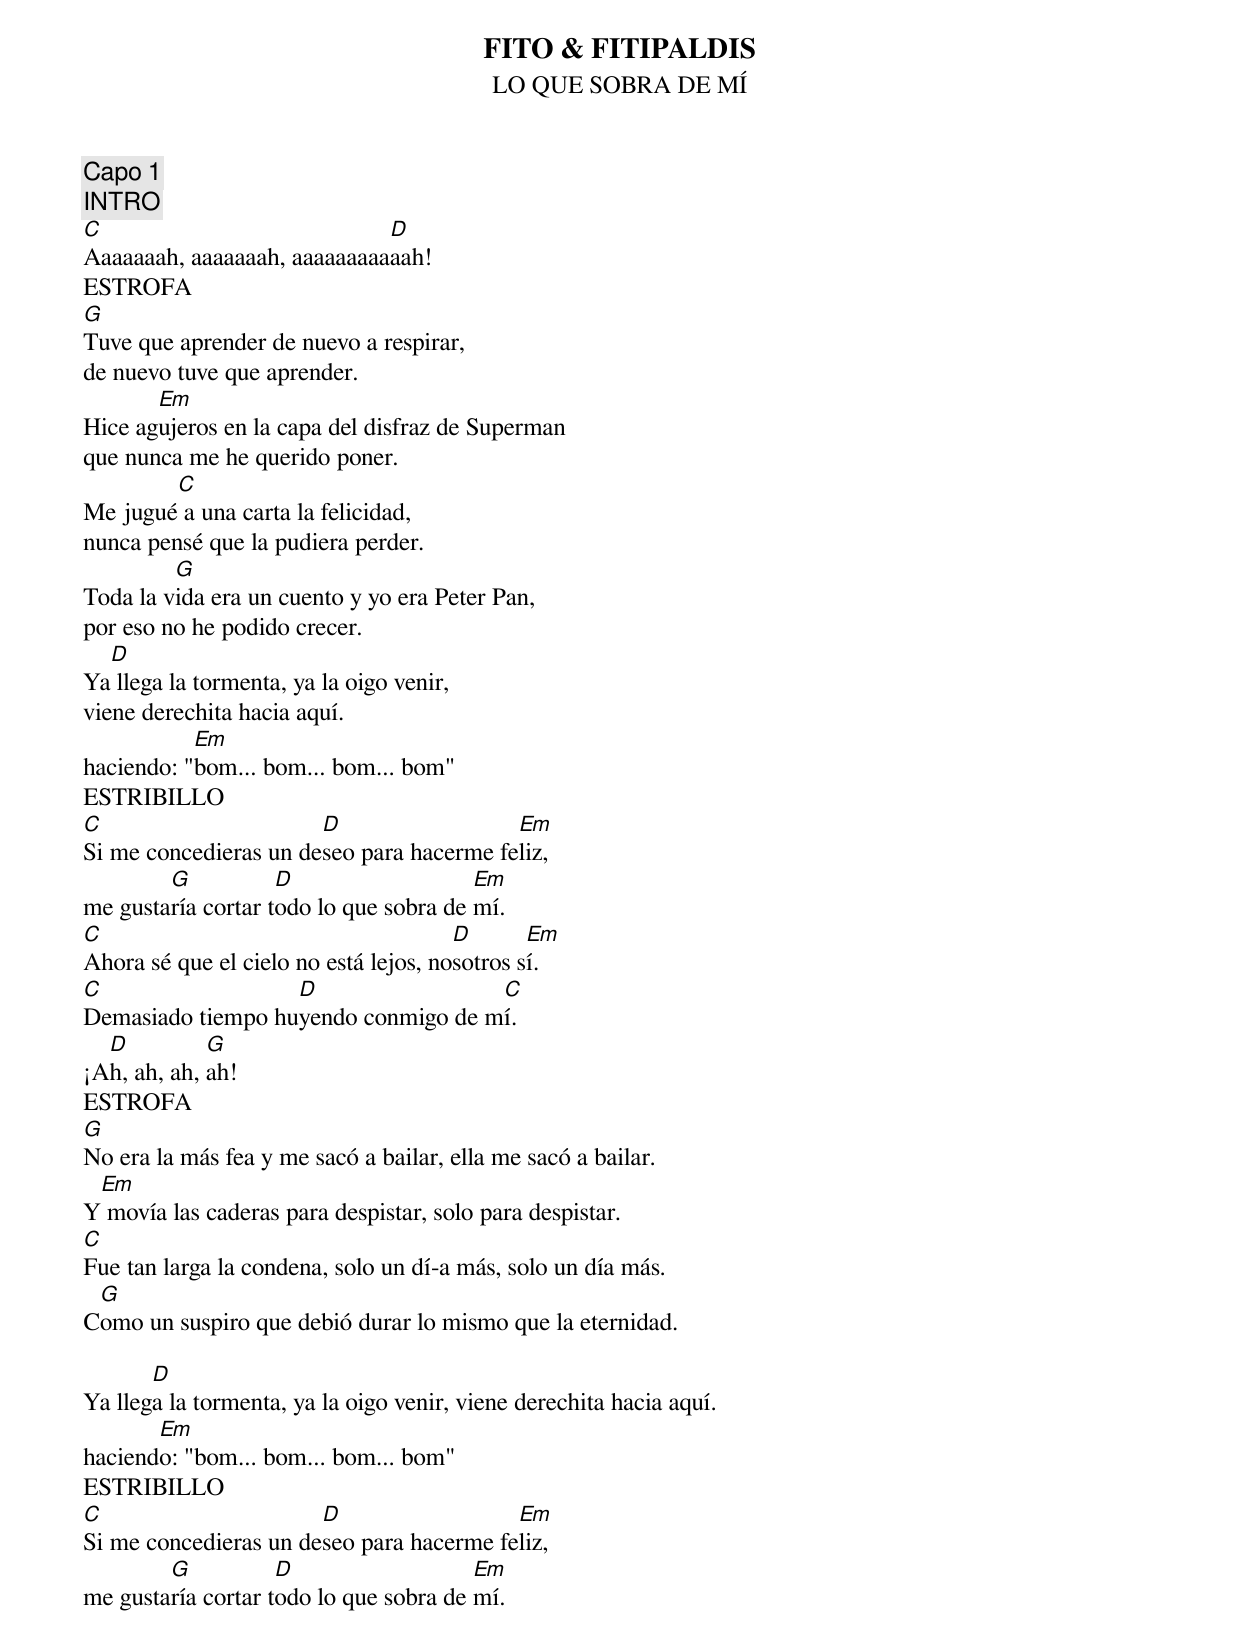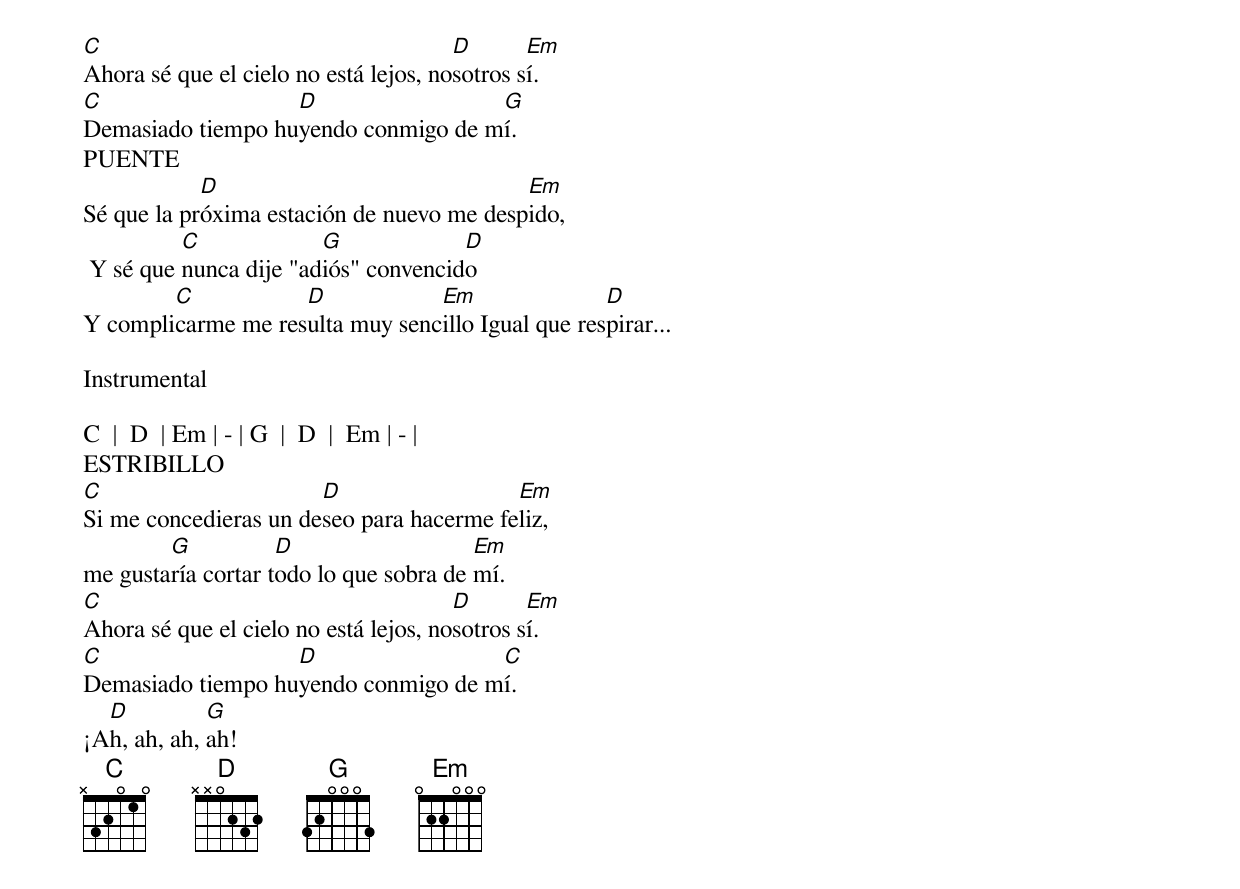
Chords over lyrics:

FITO & FITIPALDIS
LO QUE SOBRA DE MÍ
Capo 1
INTRO
C                            D
Aaaaaaah, aaaaaaah, aaaaaaaaaaah!
ESTROFA
G
Tuve que aprender de nuevo a respirar,
de nuevo tuve que aprender.
       Em
Hice agujeros en la capa del disfraz de Superman
que nunca me he querido poner.
        C
Me jugué a una carta la felicidad,
nunca pensé que la pudiera perder.
         G
Toda la vida era un cuento y yo era Peter Pan,
por eso no he podido crecer.
  D
Ya llega la tormenta, ya la oigo venir,
viene derechita hacia aquí.
           Em
haciendo: "bom... bom... bom... bom"
ESTRIBILLO
C                      D                  Em
Si me concedieras un deseo para hacerme feliz,
        G           D                   Em
me gustaría cortar todo lo que sobra de mí.
C                                      D       Em
Ahora sé que el cielo no está lejos, nosotros sí.
C                  D                 C
Demasiado tiempo huyendo conmigo de mí.
  D          G
¡Ah, ah, ah, ah!
ESTROFA
G
No era la más fea y me sacó a bailar, ella me sacó a bailar.
 Em
Y movía las caderas para despistar, solo para despistar.
C
Fue tan larga la condena, solo un dí­a más, solo un día más.
 G
Como un suspiro que debió durar lo mismo que la eternidad.

       D
Ya llega la tormenta, ya la oigo venir, viene derechita hacia aquí.
       Em
haciendo: "bom... bom... bom... bom"
ESTRIBILLO
C                      D                  Em
Si me concedieras un deseo para hacerme feliz,
        G           D                   Em
me gustaría cortar todo lo que sobra de mí.
C                                      D       Em
Ahora sé que el cielo no está lejos, nosotros sí.
C                  D                 G
Demasiado tiempo huyendo conmigo de mí.
PUENTE
            D                              Em
Sé que la próxima estación de nuevo me despido,
          C             G             D
 Y sé que nunca dije "adiós" convencido
        C           D            Em	           D
Y complicarme me resulta muy sencillo Igual que respirar...

Instrumental

C  |  D  | Em | - | G  |  D  |  Em | - |
ESTRIBILLO
C                      D                  Em
Si me concedieras un deseo para hacerme feliz,
        G           D                   Em
me gustaría cortar todo lo que sobra de mí.
C                                      D       Em
Ahora sé que el cielo no está lejos, nosotros sí.
C                  D                 C
Demasiado tiempo huyendo conmigo de mí.
  D          G
¡Ah, ah, ah, ah!
